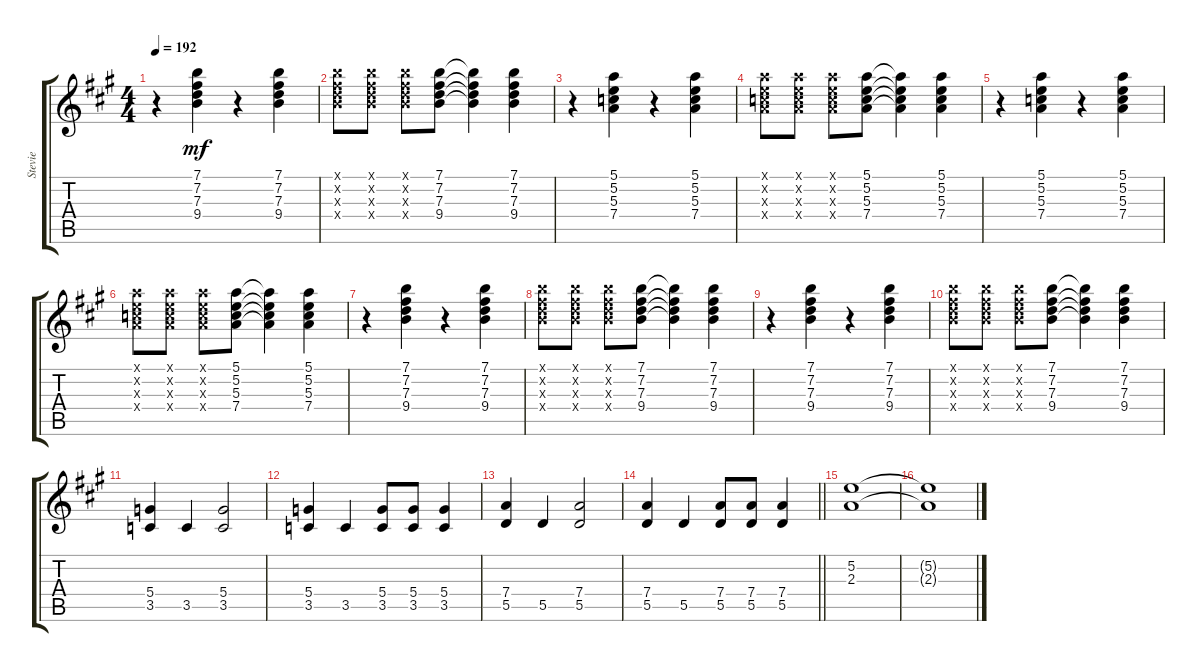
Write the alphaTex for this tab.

\track ("Stevie" "Stevie") {instrument distortionguitar}
\staff {score tabs}
\tuning (E4 B3 G3 D3 A2 E2) {hide}
\ts (4 4)
\tempo 192
\clef g2
\ks a
r.4{dy mf} (7.1 7.2 7.3 9.4).4 r.4 (7.1 7.2 7.3 9.4).4 |
(7.1{x} 7.2{x} 7.3{x} 9.4{x}).8 (7.1{x} 7.2{x} 7.3{x} 9.4{x}).8 (7.1{x} 7.2{x} 7.3{x} 9.4{x}).8 (7.1 7.2 7.3 9.4).8 (7.1{t} 7.2{t} 7.3{t} 9.4{t}).4 (7.1 7.2 7.3 9.4).4 |
r.4 (5.1 5.2 5.3 7.4).4 r.4 (5.1 5.2 5.3 7.4).4 |
(5.1{x} 5.2{x} 5.3{x} 7.4{x}).8 (5.1{x} 5.2{x} 5.3{x} 7.4{x}).8 (5.1{x} 5.2{x} 5.3{x} 7.4{x}).8 (5.1 5.2 5.3 7.4).8 (5.1{t} 5.2{t} 5.3{t} 7.4{t}).4 (5.1 5.2 5.3 7.4).4 |
r.4 (5.1 5.2 5.3 7.4).4 r.4 (5.1 5.2 5.3 7.4).4 |
(5.1{x} 5.2{x} 5.3{x} 7.4{x}).8 (5.1{x} 5.2{x} 5.3{x} 7.4{x}).8 (5.1{x} 5.2{x} 5.3{x} 7.4{x}).8 (5.1 5.2 5.3 7.4).8 (5.1{t} 5.2{t} 5.3{t} 7.4{t}).4 (5.1 5.2 5.3 7.4).4 |
r.4 (7.1 7.2 7.3 9.4).4 r.4 (7.1 7.2 7.3 9.4).4 |
(7.1{x} 7.2{x} 7.3{x} 9.4{x}).8 (7.1{x} 7.2{x} 7.3{x} 9.4{x}).8 (7.1{x} 7.2{x} 7.3{x} 9.4{x}).8 (7.1 7.2 7.3 9.4).8 (7.1{t} 7.2{t} 7.3{t} 9.4{t}).4 (7.1 7.2 7.3 9.4).4 |
r.4 (7.1 7.2 7.3 9.4).4 r.4 (7.1 7.2 7.3 9.4).4 |
(7.1{x} 7.2{x} 7.3{x} 9.4{x}).8 (7.1{x} 7.2{x} 7.3{x} 9.4{x}).8 (7.1{x} 7.2{x} 7.3{x} 9.4{x}).8 (7.1 7.2 7.3 9.4).8 (7.1{t} 7.2{t} 7.3{t} 9.4{t}).4 (7.1 7.2 7.3 9.4).4 |
(5.4 3.5).4 3.5.4 (5.4 3.5).2 |
(5.4 3.5).4 3.5.4 (5.4 3.5).8 (5.4 3.5).8 (5.4 3.5).4 |
(7.4 5.5).4 5.5.4 (7.4 5.5).2 |
\barLineRight lightlight
(7.4 5.5).4 5.5.4 (7.4 5.5).8 (7.4 5.5).8 (7.4 5.5).4 |
(5.2 2.3).1 |
(5.2{t} 2.3{t}).1
